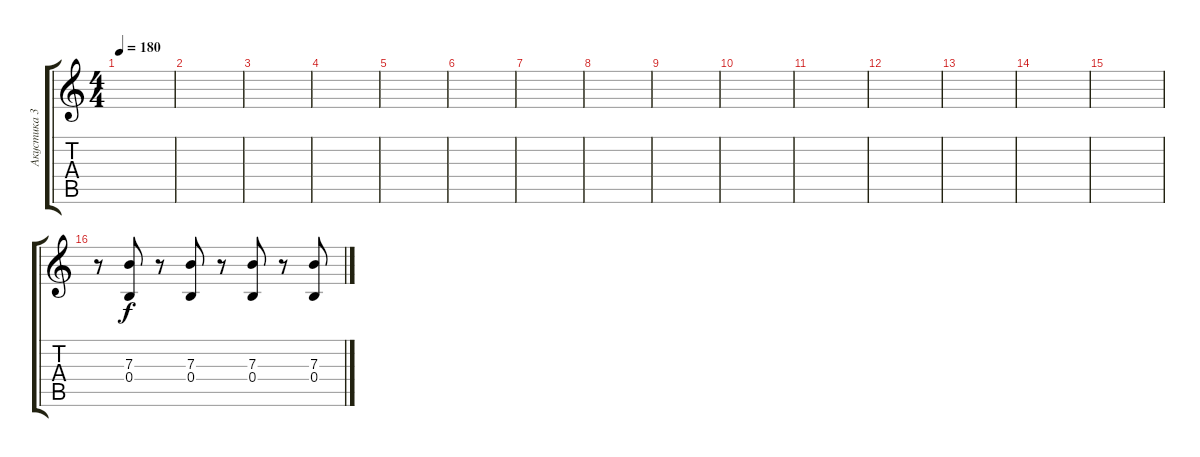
\track ("Акустика 3" "Акустика 3") {instrument electricguitarclean}
\staff {score tabs}
\tuning (Db4 Ab3 E3 B2 Gb2 B1) {hide}
\ts (4 4)
\tempo 180
\clef g2
\ks c
|
|
|
|
|
|
|
|
|
|
|
|
|
|
|
r.8 (7.3 0.4).8 r.8 (7.3 0.4).8 r.8 (7.3 0.4).8 r.8 (7.3 0.4).8
